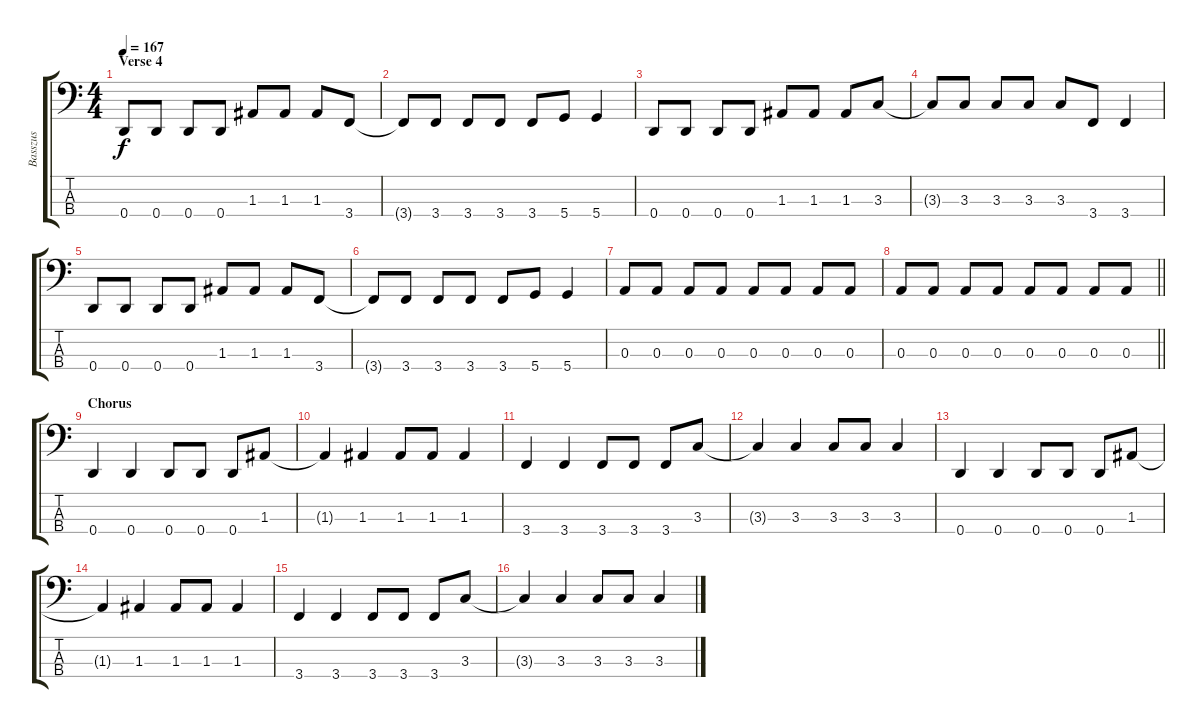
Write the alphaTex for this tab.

\track ("Basszus" "Basszus") {instrument electricbasspick}
\staff {score tabs}
\tuning (G2 D2 A1 D1) {hide}
\ts (4 4)
\section ("" "Verse 4")
\tempo 167
\clef f4
\ks c
0.4.8{dy f} 0.4.8 0.4.8 0.4.8 1.3.8 1.3.8 1.3.8 3.4.8 |
3.4{t}.8 3.4.8 3.4.8 3.4.8 3.4.8 5.4.8 5.4.4 |
0.4.8 0.4.8 0.4.8 0.4.8 1.3.8 1.3.8 1.3.8 3.3.8 |
3.3{t}.8 3.3.8 3.3.8 3.3.8 3.3.8 3.4.8 3.4.4 |
0.4.8 0.4.8 0.4.8 0.4.8 1.3.8 1.3.8 1.3.8 3.4.8 |
3.4{t}.8 3.4.8 3.4.8 3.4.8 3.4.8 5.4.8 5.4.4 |
0.3.8 0.3.8 0.3.8 0.3.8 0.3.8 0.3.8 0.3.8 0.3.8 |
\barLineRight lightlight
0.3.8 0.3.8 0.3.8 0.3.8 0.3.8 0.3.8 0.3.8 0.3.8 |
\section ("" "Chorus")
0.4.4 0.4.4 0.4.8 0.4.8 0.4.8 1.3.8 |
1.3{t}.4 1.3.4 1.3.8 1.3.8 1.3.4 |
3.4.4 3.4.4 3.4.8 3.4.8 3.4.8 3.3.8 |
3.3{t}.4 3.3.4 3.3.8 3.3.8 3.3.4 |
0.4.4 0.4.4 0.4.8 0.4.8 0.4.8 1.3.8 |
1.3{t}.4 1.3.4 1.3.8 1.3.8 1.3.4 |
3.4.4 3.4.4 3.4.8 3.4.8 3.4.8 3.3.8 |
3.3{t}.4 3.3.4 3.3.8 3.3.8 3.3.4
